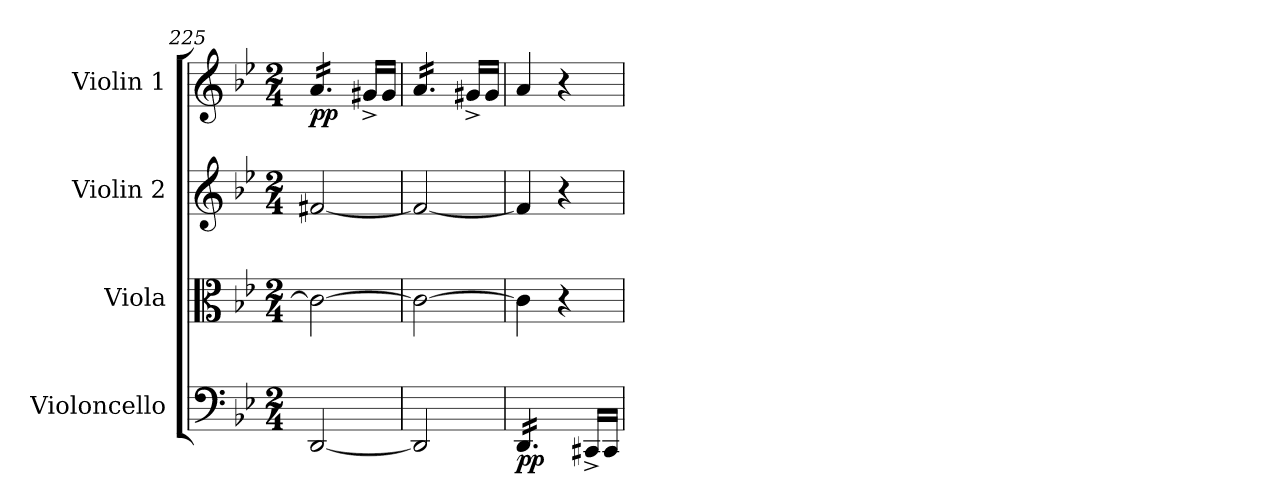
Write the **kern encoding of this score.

**kern	**dynam	**kern	**kern	**kern	**dynam
*part4	*part4	*part3	*part2	*part1	*part1
*staff4	*staff4	*staff3	*staff2	*staff1	*staff1
*I"Violoncello	*	*I"Viola	*I"Violin 2	*I"Violin 1	*
*I'Vc	*	*I'Vla	*I'Vln	*I'Vln	*
*clefF4	*	*clefC3	*clefG2	*clefG2	*
*k[b-e-]	*	*k[b-e-]	*k[b-e-]	*k[b-e-]	*
*M2/4	*	*M2/4	*M2/4	*M2/4	*
=225	=225	=225	=225	=225	=225
!	!	!	!	!	!LO:DY:b
*	*	*	*	*tremolo	*
[2DD/	.	2c\_	[2f#X/	16a/LL	pp
.	.	.	.	16a/	.
.	.	.	.	16a/	.
.	.	.	.	16a/	.
.	.	.	.	16a/	.
.	.	.	.	16a/JJ	.
*	*	*	*	*Xtremolo	*
.	.	.	.	16g#X^/LL	.
.	.	.	.	16g#/JJ	.
=226	=226	=226	=226	=226	=226
*	*	*	*	*tremolo	*
2DD/]	.	2c\_	2f#/_	16a/LL	.
.	.	.	.	16a/	.
.	.	.	.	16a/	.
.	.	.	.	16a/	.
.	.	.	.	16a/	.
.	.	.	.	16a/JJ	.
*	*	*	*	*Xtremolo	*
.	.	.	.	16g#X^/LL	.
.	.	.	.	16g#/JJ	.
=227	=227	=227	=227	=227	=227
!	!LO:DY:b	!	!	!	!
*tremolo	*	*	*	*	*
16DD/LL	pp	4c\]	4f#/]	4a/	.
16DD/	.	.	.	.	.
16DD/	.	.	.	.	.
16DD/	.	.	.	.	.
16DD/	.	4r	4r	4r	.
16DD/JJ	.	.	.	.	.
*Xtremolo	*	*	*	*	*
16CC#X^/LL	.	.	.	.	.
16CC#/JJ	.	.	.	.	.
=	=	=	=	=	=
*-	*-	*-	*-	*-	*-
